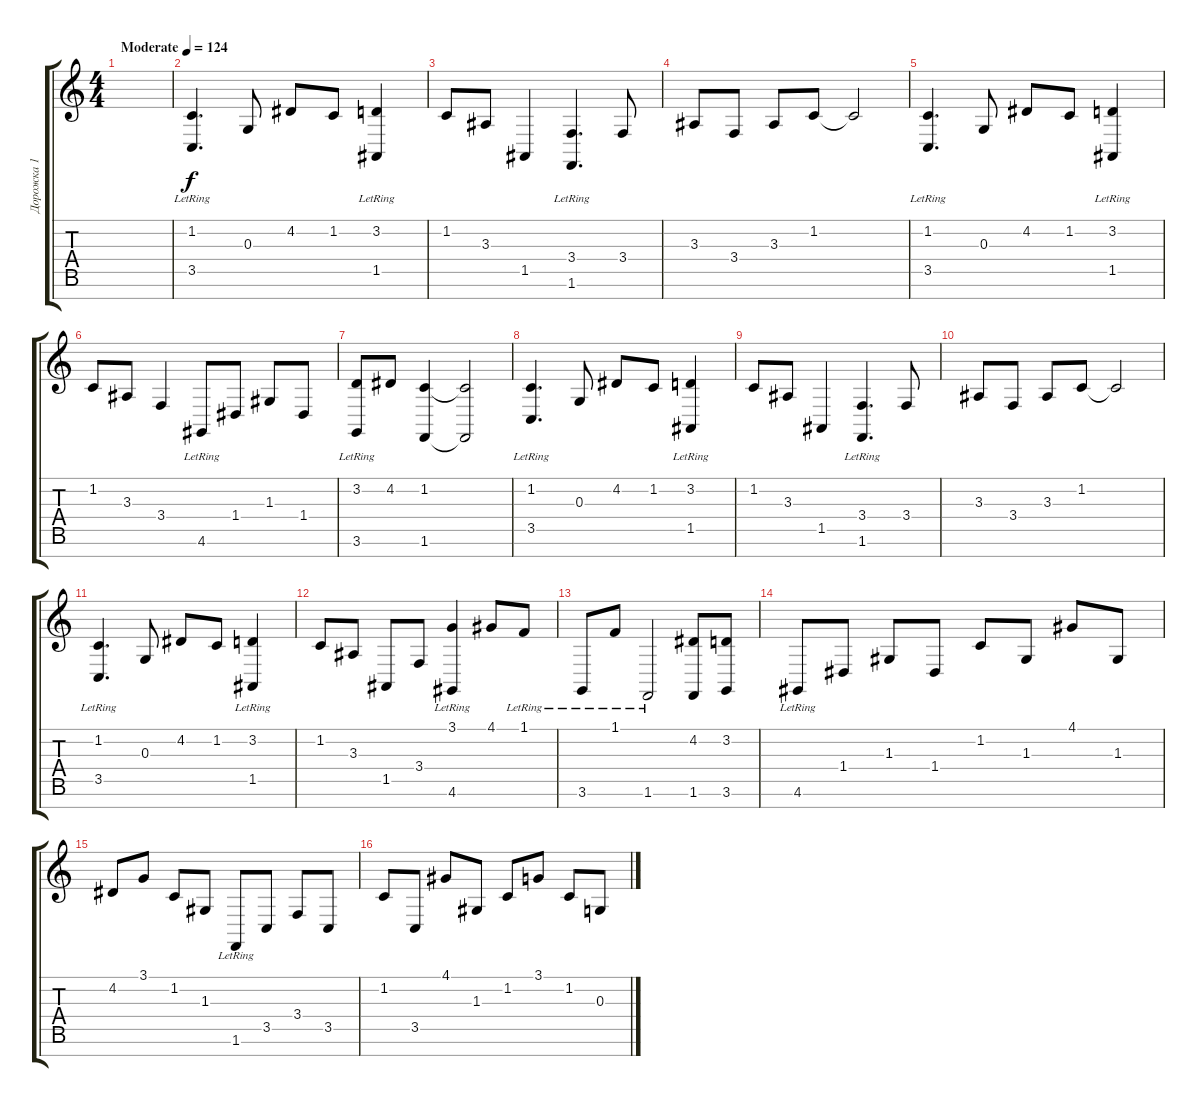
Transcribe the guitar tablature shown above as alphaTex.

\track ("Дорожка 1" "Дорожка 1") {instrument acousticgrandpiano}
\staff {score tabs}
\tuning (E4 B3 G3 D3 A2 E2 B1) {hide}
\ts (4 4)
\tempo (124 "Moderate")
\clef g2
\ks c
|
(1.2 3.5{lr}).4{d} 0.3.8 4.2.8 1.2.8 (3.2 1.5{lr}).4 |
1.2.8 3.3.8 1.5.4 (3.4 1.6{lr}).4{d} 3.4.8 |
3.3.8 3.4.8 3.3.8 1.2.8 1.2{t}.2 |
(1.2 3.5{lr}).4{d} 0.3.8 4.2.8 1.2.8 (3.2 1.5{lr}).4 |
1.2.8 3.3.8 3.4.4 4.6{lr}.8 1.4.8 1.3.8 1.4.8 |
(3.2 3.6{lr}).8 4.2.8 (1.2 1.6).4 (1.2{t} 1.6{t}).2 |
(1.2 3.5{lr}).4{d} 0.3.8 4.2.8 1.2.8 (3.2 1.5{lr}).4 |
1.2.8 3.3.8 1.5.4 (3.4 1.6{lr}).4{d} 3.4.8 |
3.3.8 3.4.8 3.3.8 1.2.8 1.2{t}.2 |
(1.2 3.5{lr}).4{d} 0.3.8 4.2.8 1.2.8 (3.2 1.5{lr}).4 |
1.2.8 3.3.8 1.5.8 3.4.8 (3.1 4.6{lr}).4 4.1.8 1.1{lr}.8 |
3.6{lr}.8 1.1{lr}.8 1.6{lr}.2 (4.2 1.6).8 (3.2 3.6).8 |
4.6{lr}.8 1.4.8 1.3.8 1.4.8 1.2.8 1.3.8 4.1.8 1.3.8 |
4.2.8 3.1.8 1.2.8 1.3.8 1.6{lr}.8 3.5.8 3.4.8 3.5.8 |
1.2.8 3.5.8 4.1.8 1.3.8 1.2.8 3.1.8 1.2.8 0.3.8
